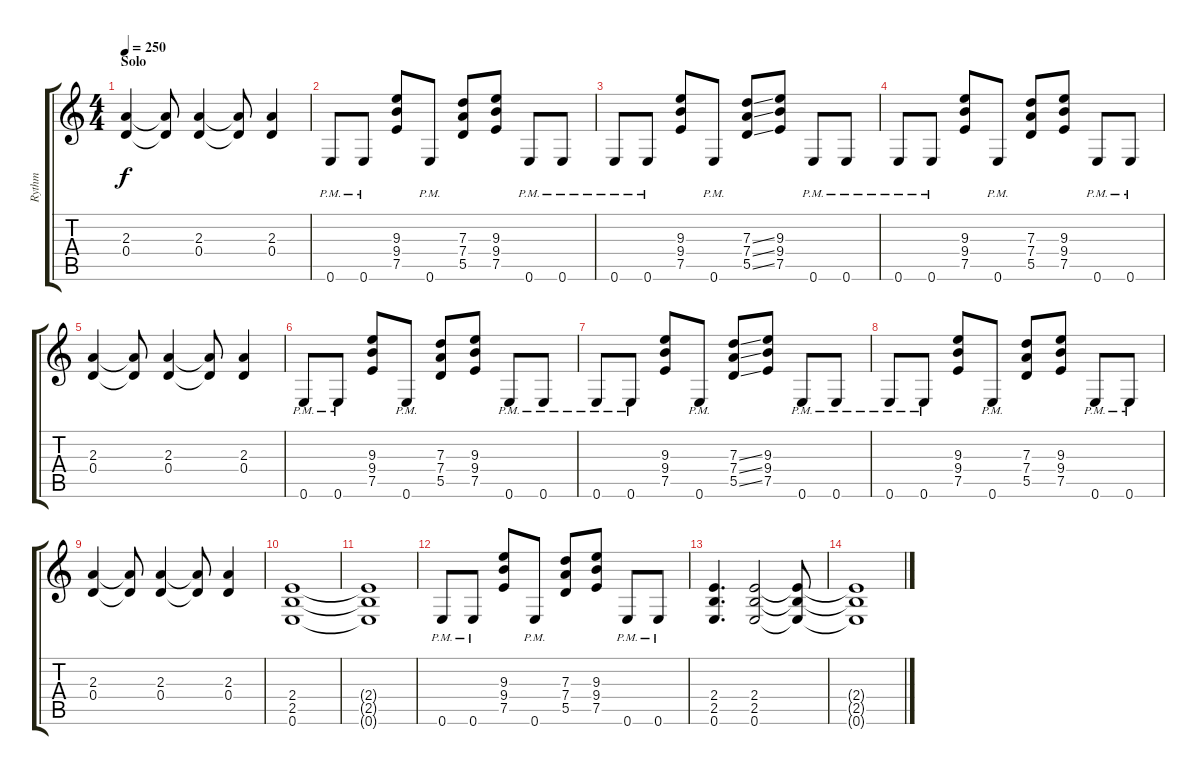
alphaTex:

\track ("Rythm" "Rythm") {instrument distortionguitar}
\staff {score tabs}
\tuning (E4 B3 G3 D3 A2 E2) {hide}
\ts (4 4)
\section ("" "Solo")
\tempo 250
\clef g2
\ks c
(2.3 0.4).4{dy f} (2.3{t} 0.4{t}).8 (2.3 0.4).4 (2.3{t} 0.4{t}).8 (2.3 0.4).4 |
0.6{pm}.8 0.6{pm}.8 (9.3 9.4 7.5).8 0.6{pm}.8 (7.3 7.4 5.5).8 (9.3 9.4 7.5).8 0.6{pm}.8 0.6{pm}.8 |
0.6{pm}.8 0.6{pm}.8 (9.3 9.4 7.5).8 0.6{pm}.8 (7.3{ss} 7.4{ss} 5.5{ss}).8 (9.3 9.4 7.5).8 0.6{pm}.8 0.6{pm}.8 |
0.6{pm}.8 0.6{pm}.8 (9.3 9.4 7.5).8 0.6{pm}.8 (7.3 7.4 5.5).8 (9.3 9.4 7.5).8 0.6{pm}.8 0.6{pm}.8 |
(2.3 0.4).4 (2.3{t} 0.4{t}).8 (2.3 0.4).4 (2.3{t} 0.4{t}).8 (2.3 0.4).4 |
0.6{pm}.8 0.6{pm}.8 (9.3 9.4 7.5).8 0.6{pm}.8 (7.3 7.4 5.5).8 (9.3 9.4 7.5).8 0.6{pm}.8 0.6{pm}.8 |
0.6{pm}.8 0.6{pm}.8 (9.3 9.4 7.5).8 0.6{pm}.8 (7.3{ss} 7.4{ss} 5.5{ss}).8 (9.3 9.4 7.5).8 0.6{pm}.8 0.6{pm}.8 |
0.6{pm}.8 0.6{pm}.8 (9.3 9.4 7.5).8 0.6{pm}.8 (7.3 7.4 5.5).8 (9.3 9.4 7.5).8 0.6{pm}.8 0.6{pm}.8 |
(2.3 0.4).4 (2.3{t} 0.4{t}).8 (2.3 0.4).4 (2.3{t} 0.4{t}).8 (2.3 0.4).4 |
(2.4 2.5 0.6).1 |
(2.4{t} 2.5{t} 0.6{t}).1 |
0.6{pm}.8 0.6{pm}.8 (9.3 9.4 7.5).8 0.6{pm}.8 (7.3 7.4 5.5).8 (9.3 9.4 7.5).8 0.6{pm}.8 0.6{pm}.8 |
(2.4 2.5 0.6).4{d} (2.4 2.5 0.6).2 (2.4{t} 2.5{t} 0.6{t}).8 |
(2.4{t} 2.5{t} 0.6{t}).1
